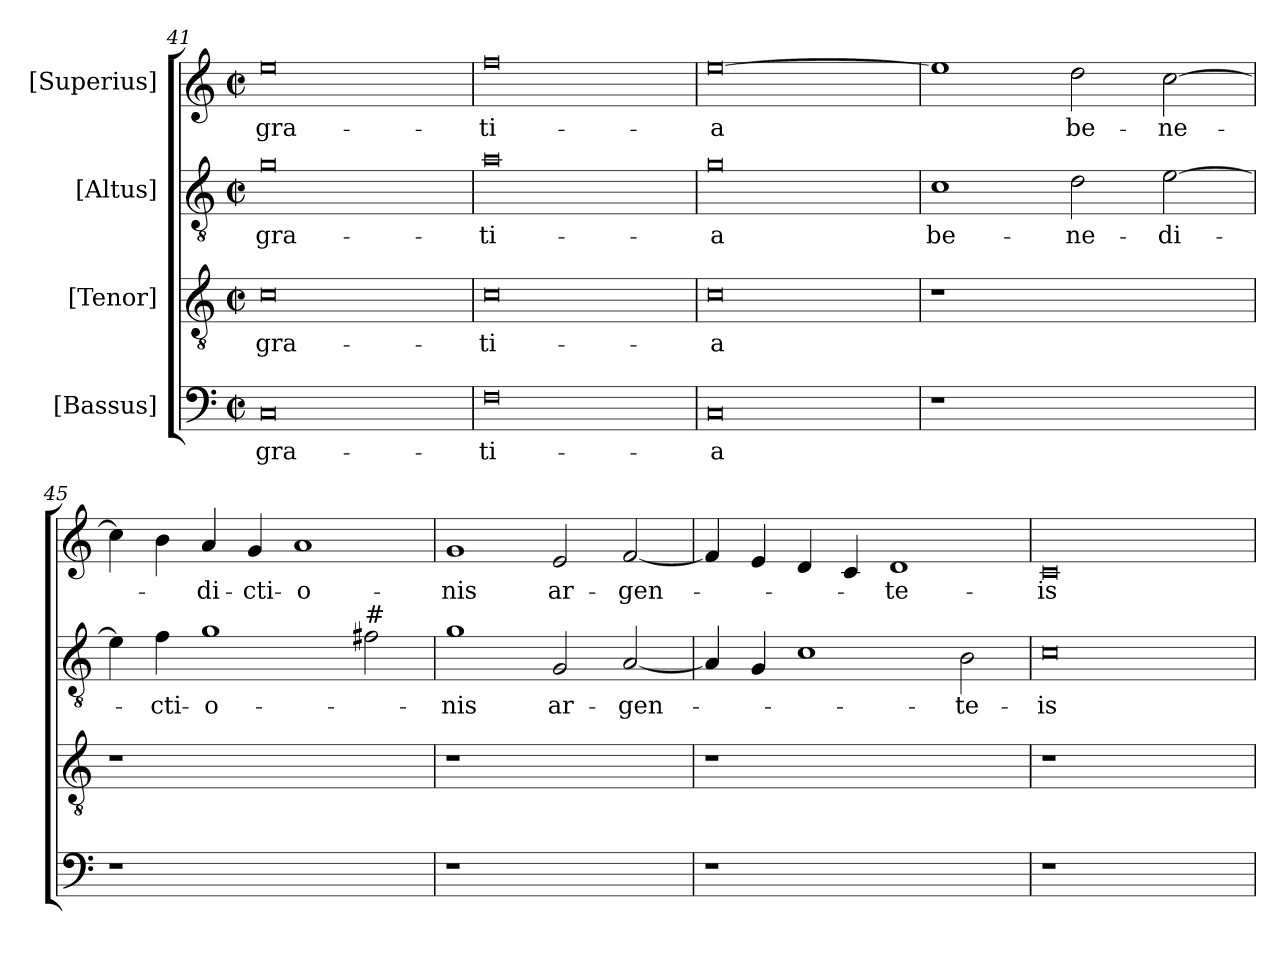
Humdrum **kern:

**kern	**text	**kern	**text	**kern	**text	**kern	**text
*part4	*part4	*part3	*part3	*part2	*part2	*part1	*part1
*staff4	*staff4	*staff3	*staff3	*staff2	*staff2	*staff1	*staff1
*I"[Bassus]	*	*I"[Tenor]	*	*I"[Altus]	*	*I"[Superius]	*
!!LO:PB:g=z
*clefF4	*	*clefGv2	*	*clefGv2	*	*clefG2	*
*	*	*ITrd7c12	*	*ITrd7c12	*	*	*
*k[]	*	*k[]	*	*k[]	*	*k[]	*
*C:	*	*C:	*	*C:	*	*C:	*
*M2/2	*	*M2/2	*	*M2/2	*	*M2/2	*
*met(c|)	*	*met(c|)	*	*met(c|)	*	*met(c|)	*
=41	=41	=41	=41	=41	=41	=41	=41
!	!LO:LY:b:color=#000000	!	!	!	!	!	!
!	!	!	!LO:LY:b:color=#000000	!	!	!	!
!	!	!	!	!	!LO:LY:b:color=#000000	!	!
!	!	!	!	!	!	!	!LO:LY:b:color=#000000
0Ci	gra-	0Ci	gra-	0Gi	gra-	0eei	gra-
=42	=42	=42	=42	=42	=42	=42	=42
!	!LO:LY:b:color=#000000	!	!	!	!	!	!
!	!	!	!LO:LY:b:color=#000000	!	!	!	!
!	!	!	!	!	!LO:LY:b:color=#000000	!	!
!	!	!	!	!	!	!	!LO:LY:b:color=#000000
0Fi	-ti-	0Ci	-ti-	0Ai	-ti-	0ffi	-ti-
=43	=43	=43	=43	=43	=43	=43	=43
!	!LO:LY:b:color=#000000	!	!	!	!	!	!
!	!	!	!LO:LY:b:color=#000000	!	!	!	!
!	!	!	!	!	!LO:LY:b:color=#000000	!	!
!	!	!	!	!	!	!	!LO:LY:b:color=#000000
0Ci	-a	0Ci	-a	0Gi	-a	[>0eei	-a
=44	=44	=44	=44	=44	=44	=44	=44
!LO:N:vis=1	!	!LO:N:vis=1	!	!	!	!	!
!	!	!	!	!	!LO:LY:b:color=#000000	!	!
1r	.	1r	.	1Ci	be-	1eei]	.
!	!	!	!	!	!LO:LY:b:color=#000000	!	!
!	!	!	!	!	!	!	!LO:LY:b:color=#000000
1ryy	.	1ryy	.	2Di\	-ne-	2ddi\	be-
!	!	!	!	!	!LO:LY:b:color=#000000	!	!
!	!	!	!	!	!	!	!LO:LY:b:color=#000000
.	.	.	.	[>2Ei\	-di-	[>2cci\	-ne-
=45	=45	=45	=45	=45	=45	=45	=45
!LO:N:vis=1	!	!LO:N:vis=1	!	!	!	!	!
1r	.	1r	.	4Ei\]	.	4cci\]	.
!	!	!	!	!	!LO:LY:b:color=#000000	!	!
.	.	.	.	4Fi\	-cti-	4bi\	.
!	!	!	!	!	!LO:LY:b:color=#000000	!	!
!	!	!	!	!	!	!	!LO:LY:b:color=#000000
.	.	.	.	1Gi	-o-	4ai/	-di-
!	!	!	!	!	!	!	!LO:LY:b:color=#000000
.	.	.	.	.	.	4gi/	-cti-
!	!	!	!	!	!	!	!LO:LY:b:color=#000000
1ryy	.	1ryy	.	.	.	1ai	-o-
!	!	!	!	!LO:TX:a:t=#	!	!	!
.	.	.	.	2F#i\	.	.	.
=46	=46	=46	=46	=46	=46	=46	=46
!LO:N:vis=1	!	!LO:N:vis=1	!	!	!	!	!
!	!	!	!	!	!LO:LY:b:color=#000000	!	!
!	!	!	!	!	!	!	!LO:LY:b:color=#000000
1r	.	1r	.	1Gi	-nis	1gi	-nis
!	!	!	!	!	!LO:LY:b:color=#000000	!	!
!	!	!	!	!	!	!	!LO:LY:b:color=#000000
1ryy	.	1ryy	.	2GGi/	ar-	2ei/	ar-
!	!	!	!	!	!LO:LY:b:color=#000000	!	!
!	!	!	!	!	!	!	!LO:LY:b:color=#000000
.	.	.	.	[<2AAi/	-gen-	[<2fi/	-gen-
=47	=47	=47	=47	=47	=47	=47	=47
!LO:N:vis=1	!	!LO:N:vis=1	!	!	!	!	!
1r	.	1r	.	4AAi/]	.	4fi/]	.
.	.	.	.	4GGi/	.	4ei/	.
.	.	.	.	1Ci	.	4di/	.
.	.	.	.	.	.	4ci/	.
!	!	!	!	!	!	!	!LO:LY:b:color=#000000
1ryy	.	1ryy	.	.	.	1di	-te-
!	!	!	!	!	!LO:LY:b:color=#000000	!	!
.	.	.	.	2BBi\	-te-	.	.
!!LO:LB:g=z
=48	=48	=48	=48	=48	=48	=48	=48
!LO:N:vis=1	!	!LO:N:vis=1	!	!	!	!	!
!	!	!	!	!	!LO:LY:b:color=#000000	!	!
!	!	!	!	!	!	!	!LO:LY:b:color=#000000
1r	.	1r	.	0Ci	-is	0ci	-is
1ryy	.	1ryy	.	.	.	.	.
=	=	=	=	=	=	=	=
*-	*-	*-	*-	*-	*-	*-	*-
